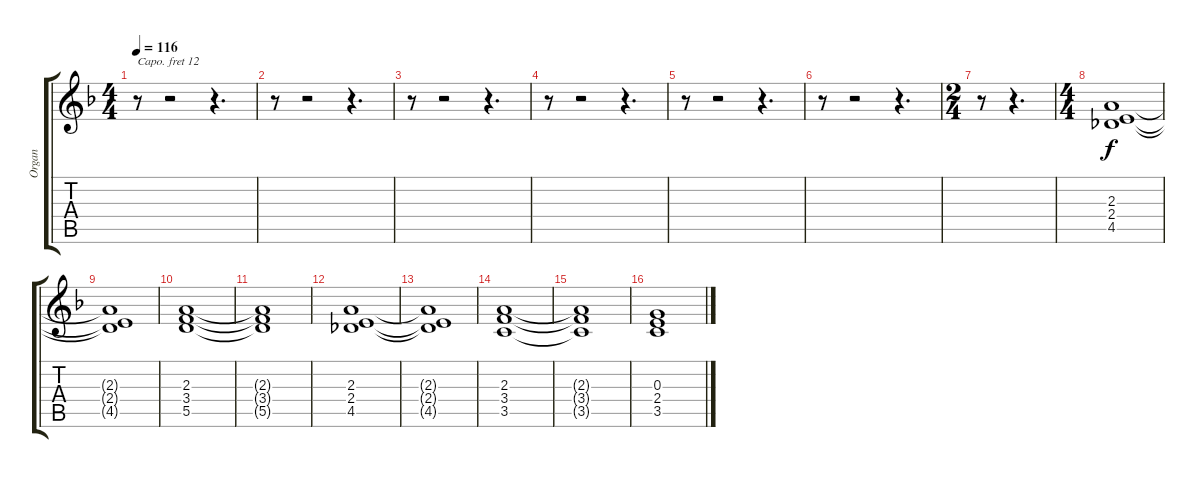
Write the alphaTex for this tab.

\track ("Organ" "Organ") {instrument drawbarorgan}
\staff {score tabs}
\capo 12
\tuning (E4 B3 G3 D3 A2 E2) {hide}
\ts (4 4)
\tempo 116
\clef g2
\ks dminor
r.8{dy f} r.2 r.4{d} |
r.8 r.2 r.4{d} |
r.8 r.2 r.4{d} |
r.8 r.2 r.4{d} |
r.8 r.2 r.4{d} |
r.8 r.2 r.4{d} |
\ts (2 4)
r.8 r.4{d} |
\ts (4 4)
(2.3 2.4 4.5).1 |
(2.3{t} 2.4{t} 4.5{t}).1 |
(2.3 3.4 5.5).1 |
(2.3{t} 3.4{t} 5.5{t}).1 |
(2.3 2.4 4.5).1 |
(2.3{t} 2.4{t} 4.5{t}).1 |
(2.3 3.4 3.5).1 |
(2.3{t} 3.4{t} 3.5{t}).1 |
(0.3 2.4 3.5).1
